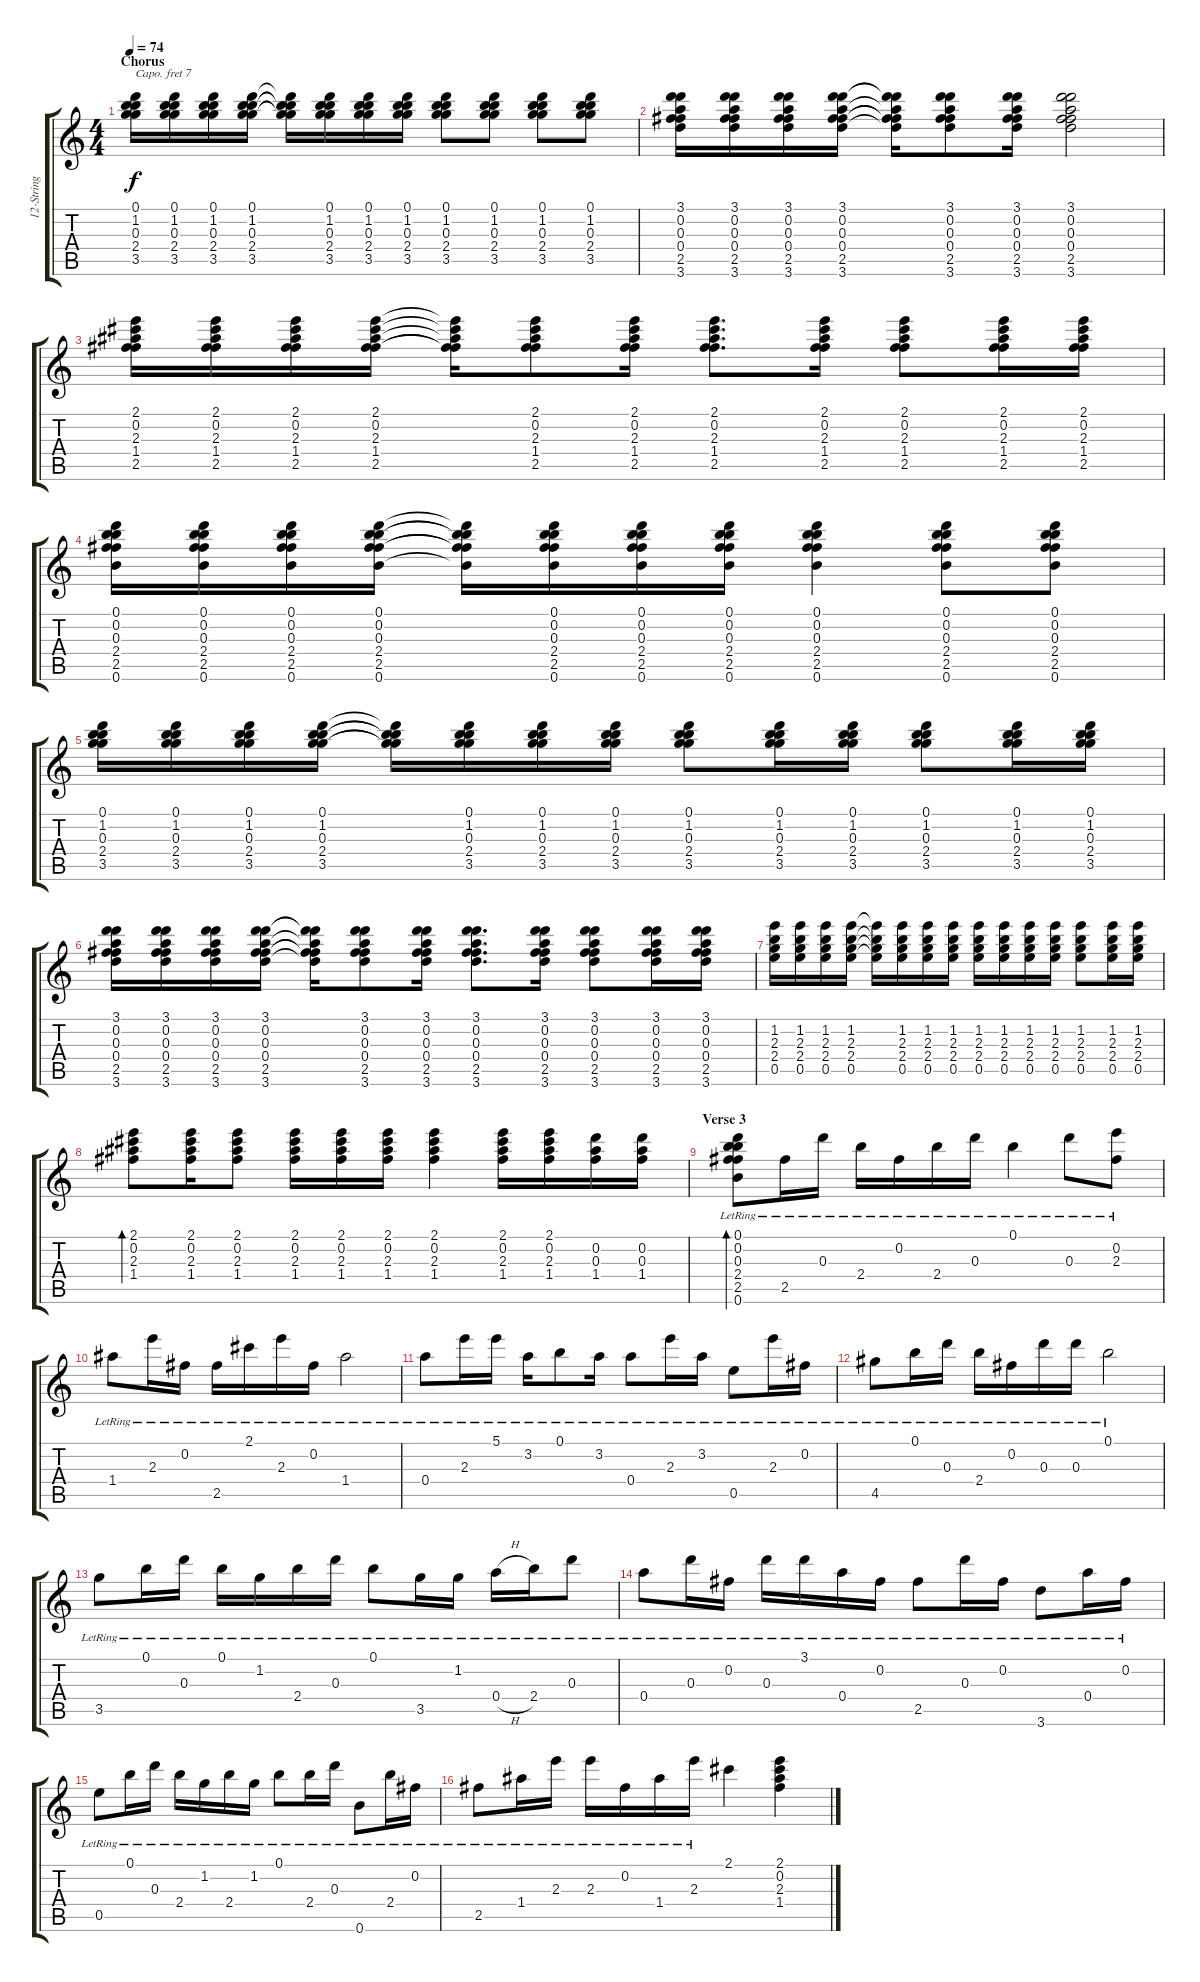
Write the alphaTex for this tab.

\track ("12-String FX" "12-String ") {instrument electricguitarclean}
\staff {score tabs}
\capo 7
\tuning (E4 B3 G4 D4 A3 E3) {hide}
\ts (4 4)
\section ("" "Chorus")
\tempo 74
\clef g2
\ks c
(0.1 1.2 0.3 2.4 3.5).16{dy f} (0.1 1.2 0.3 2.4 3.5).16 (0.1 1.2 0.3 2.4 3.5).16 (0.1 1.2 0.3 2.4 3.5).16 (0.1{t} 1.2{t} 0.3{t} 2.4{t} 3.5{t}).16 (0.1 1.2 0.3 2.4 3.5).16 (0.1 1.2 0.3 2.4 3.5).16 (0.1 1.2 0.3 2.4 3.5).16 (0.1 1.2 0.3 2.4 3.5).8 (0.1 1.2 0.3 2.4 3.5).8 (0.1 1.2 0.3 2.4 3.5).8 (0.1 1.2 0.3 2.4 3.5).8 |
(3.1 0.2 0.3 0.4 2.5 3.6).16 (3.1 0.2 0.3 0.4 2.5 3.6).16 (3.1 0.2 0.3 0.4 2.5 3.6).16 (3.1 0.2 0.3 0.4 2.5 3.6).16 (3.1{t} 0.2{t} 0.3{t} 0.4{t} 2.5{t} 3.6{t}).16 (3.1 0.2 0.3 0.4 2.5 3.6).8 (3.1 0.2 0.3 0.4 2.5 3.6).16 (3.1 0.2 0.3 0.4 2.5 3.6).2 |
(2.1 0.2 2.3 1.4 2.5).16 (2.1 0.2 2.3 1.4 2.5).16 (2.1 0.2 2.3 1.4 2.5).16 (2.1 0.2 2.3 1.4 2.5).16 (2.1{t} 0.2{t} 2.3{t} 1.4{t} 2.5{t}).16 (2.1 0.2 2.3 1.4 2.5).8 (2.1 0.2 2.3 1.4 2.5).16 (2.1 0.2 2.3 1.4 2.5).8{d} (2.1 0.2 2.3 1.4 2.5).16 (2.1 0.2 2.3 1.4 2.5).8 (2.1 0.2 2.3 1.4 2.5).16 (2.1 0.2 2.3 1.4 2.5).16 |
(0.1 0.2 0.3 2.4 2.5 0.6).16 (0.1 0.2 0.3 2.4 2.5 0.6).16 (0.1 0.2 0.3 2.4 2.5 0.6).16 (0.1 0.2 0.3 2.4 2.5 0.6).16 (0.1{t} 0.2{t} 0.3{t} 2.4{t} 2.5{t} 0.6{t}).16 (0.1 0.2 0.3 2.4 2.5 0.6).16 (0.1 0.2 0.3 2.4 2.5 0.6).16 (0.1 0.2 0.3 2.4 2.5 0.6).16 (0.1 0.2 0.3 2.4 2.5 0.6).4 (0.1 0.2 0.3 2.4 2.5 0.6).8 (0.1 0.2 0.3 2.4 2.5 0.6).8 |
(0.1 1.2 0.3 2.4 3.5).16 (0.1 1.2 0.3 2.4 3.5).16 (0.1 1.2 0.3 2.4 3.5).16 (0.1 1.2 0.3 2.4 3.5).16 (0.1{t} 1.2{t} 0.3{t} 2.4{t} 3.5{t}).16 (0.1 1.2 0.3 2.4 3.5).16 (0.1 1.2 0.3 2.4 3.5).16 (0.1 1.2 0.3 2.4 3.5).16 (0.1 1.2 0.3 2.4 3.5).8 (0.1 1.2 0.3 2.4 3.5).16 (0.1 1.2 0.3 2.4 3.5).16 (0.1 1.2 0.3 2.4 3.5).8 (0.1 1.2 0.3 2.4 3.5).16 (0.1 1.2 0.3 2.4 3.5).16 |
(3.1 0.2 0.3 0.4 2.5 3.6).16 (3.1 0.2 0.3 0.4 2.5 3.6).16 (3.1 0.2 0.3 0.4 2.5 3.6).16 (3.1 0.2 0.3 0.4 2.5 3.6).16 (3.1{t} 0.2{t} 0.3{t} 0.4{t} 2.5{t} 3.6{t}).16 (3.1 0.2 0.3 0.4 2.5 3.6).8 (3.1 0.2 0.3 0.4 2.5 3.6).16 (3.1 0.2 0.3 0.4 2.5 3.6).8{d} (3.1 0.2 0.3 0.4 2.5 3.6).16 (3.1 0.2 0.3 0.4 2.5 3.6).8 (3.1 0.2 0.3 0.4 2.5 3.6).16 (3.1 0.2 0.3 0.4 2.5 3.6).16 |
(1.2 2.3 2.4 0.5).16 (1.2 2.3 2.4 0.5).16 (1.2 2.3 2.4 0.5).16 (1.2 2.3 2.4 0.5).16 (1.2{t} 2.3{t} 2.4{t} 0.5{t}).16 (1.2 2.3 2.4 0.5).16 (1.2 2.3 2.4 0.5).16 (1.2 2.3 2.4 0.5).16 (1.2 2.3 2.4 0.5).16 (1.2 2.3 2.4 0.5).16 (1.2 2.3 2.4 0.5).16 (1.2 2.3 2.4 0.5).16 (1.2 2.3 2.4 0.5).8 (1.2 2.3 2.4 0.5).16 (1.2 2.3 2.4 0.5).16 |
(2.1 0.2 2.3 1.4).8{bd 60} (2.1 0.2 2.3 1.4).16 (2.1 0.2 2.3 1.4).8 (2.1 0.2 2.3 1.4).16 (2.1 0.2 2.3 1.4).16 (2.1 0.2 2.3 1.4).16 (2.1 0.2 2.3 1.4).4 (2.1 0.2 2.3 1.4).16 (2.1 0.2 2.3 1.4).16 (0.2 0.3 1.4).16 (0.2 0.3 1.4).16 |
\section ("" "Verse 3")
(0.1{lr} 0.2{lr} 0.3{lr} 2.4{lr} 2.5{lr} 0.6{lr}).8{bd 60} 2.5{lr}.16 0.3{lr}.16 2.4{lr}.16 0.2{lr}.16 2.4{lr}.16 0.3{lr}.16 0.1{lr}.4 0.3{lr}.8 (0.2{lr} 2.3{lr}).8 |
1.4{lr}.8 2.3{lr}.16 0.2{lr}.16 2.5{lr}.16 2.1{lr}.16 2.3{lr}.16 0.2{lr}.16 1.4{lr}.2 |
0.4{lr}.8 2.3{lr}.16 5.1{lr}.16 3.2{lr}.16 0.1{lr}.8 3.2{lr}.16 0.4{lr}.8 2.3{lr}.16 3.2{lr}.16 0.5{lr}.8 2.3{lr}.16 0.2{lr}.16 |
4.5{lr}.8 0.1{lr}.16 0.3{lr}.16 2.4{lr}.16 0.2{lr}.16 0.3{lr}.16 0.3{lr}.16 0.1{lr}.2 |
3.5{lr}.8 0.1{lr}.16 0.3{lr}.16 0.1{lr}.16 1.2{lr}.16 2.4{lr}.16 0.3{lr}.16 0.1{lr}.8 3.5{lr}.16 1.2{lr}.16 0.4{h lr}.16 2.4{lr}.16 0.3{lr}.8 |
0.4{lr}.8 0.3{lr}.16 0.2{lr}.16 0.3{lr}.16 3.1{lr}.16 0.4{lr}.16 0.2{lr}.16 2.5{lr}.8 0.3{lr}.16 0.2{lr}.16 3.6{lr}.8 0.4{lr}.16 0.2{lr}.16 |
0.5{lr}.8 0.1{lr}.16 0.3{lr}.16 2.4{lr}.16 1.2{lr}.16 2.4{lr}.16 1.2{lr}.16 0.1{lr}.8 2.4{lr}.16 0.3{lr}.16 0.6{lr}.8 2.4{lr}.16 0.2{lr}.16 |
2.5{lr}.8 1.4{lr}.16 2.3{lr}.16 2.3{lr}.16 0.2{lr}.16 1.4{lr}.16 2.3{lr}.16 2.1.4 (2.1 0.2 2.3 1.4).4
